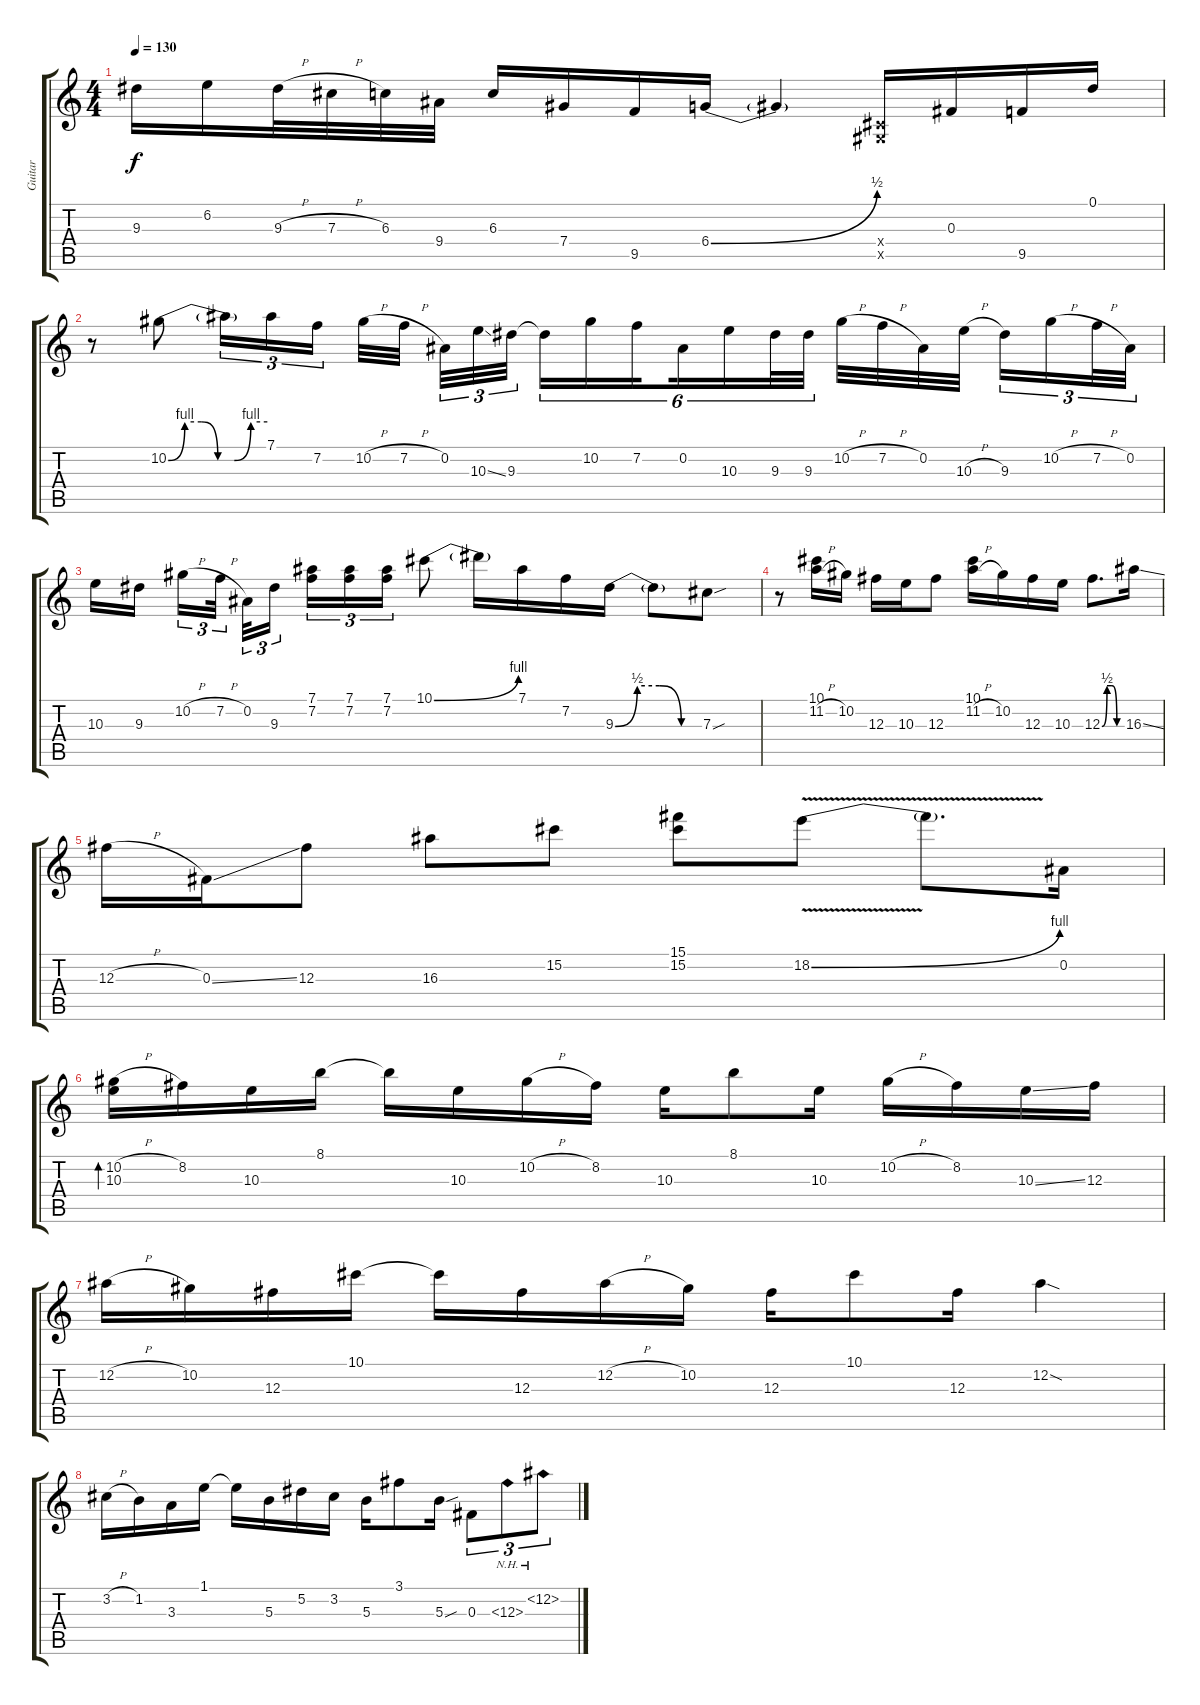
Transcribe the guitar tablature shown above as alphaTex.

\track ("Guitar" "Guitar") {instrument distortionguitar}
\staff {score tabs}
\tuning (Eb4 Bb3 Gb3 Db3 Ab2 Eb2) {hide}
\ts (4 4)
\tempo 130
\clef g2
\ks c
9.3.16{dy f} 6.2.16 9.3{h}.32 7.3{h}.32 6.3.32 9.4.32 6.3.16 7.4.16 9.5.16 6.4{be (bend 0 0 60 2)}.16 6.4{t}.4 (0.4{x} 0.5{x}).16 0.3.16 9.5.16 0.1.16 |
r.8 10.2{be (custom 0 0 10 4 20 4 30 0 40 0 50 4 60 4)}.8 10.2{t}.16{tu (3 2)} 7.1.16{tu (3 2)} 7.2.16{tu (3 2) beam splitsecondary} 10.2{h}.32 7.2{h}.32{beam splitsecondary} 0.2.32{tu (3 2)} 10.3{ss}.32{tu (3 2)} 9.3.32{tu (3 2)} 9.3{t}.16{tu (6 4)} 10.2.16{tu (6 4)} 7.2.16{tu (6 4) beam splitsecondary} 0.2.16{tu (6 4)} 10.3.16{tu (6 4)} 9.3.32{tu (6 4)} 9.3.32{tu (6 4)} 10.2{h}.32 7.2{h}.32 0.2.32 10.3{h}.32{beam splitsecondary} 9.3.16{tu (3 2)} 10.2{h}.16{tu (3 2)} 7.2{h}.32{tu (3 2)} 0.2.32{tu (3 2)} |
10.3.16 9.3.16{beam splitsecondary} 10.2{h}.16{tu (3 2)} 7.2{h}.32{tu (3 2) beam splitsecondary} 0.2.32{tu (3 2)} 9.3.16{tu (3 2)} (7.1 7.2).16{tu (3 2)} (7.1 7.2).16{tu (3 2)} (7.1 7.2).16{tu (3 2)} 10.1{be (bend 0 0 60 4)}.8 10.1{t}.16 7.1.16 7.2.16 9.3{be (custom 0 0 15 2 30 2 45 0 60 0)}.16 9.3{t}.8 7.3{sou}.8 |
r.8 (10.1 11.2{h}).16 10.2.16 12.3.16 10.3.16 12.3.8 (10.1 11.2{h}).16 10.2.16 12.3.16 10.3.16 12.3{be (custom 0 0 15 2 30 2 45 0 60 0)}.8{d} 16.3{ss}.16 |
12.3{h}.16 0.3{ss}.16 12.3.8 16.3.8 15.2.8 (15.1 15.2).8 18.2{be (bend 0 0 60 4) v}.8 18.2{t}.8{d} 0.2.16 |
(10.2{h} 10.3).16{bd 60} 8.2.16 10.3.16 8.1.16 8.1{t}.16 10.3.16 10.2{h}.16 8.2.16 10.3.16 8.1.8 10.3.16 10.2{h}.16 8.2.16 10.3{ss}.16 12.3.16 |
12.2{h}.16 10.2.16 12.3.16 10.1.16 10.1{t}.16 12.3.16 12.2{h}.16 10.2.16 12.3.16 10.1.8 12.3.16 12.2{sod}.4 |
3.2{h}.16 1.2.16 3.3.16 1.1.16 1.1{t}.16 5.3.16 5.2.16 3.2.16 5.3.16 3.1.8 5.3{sou}.16 0.3.8{tu (3 2)} 12.3{nh}.8{tu (3 2)} 12.2{nh}.8{tu (3 2)}
